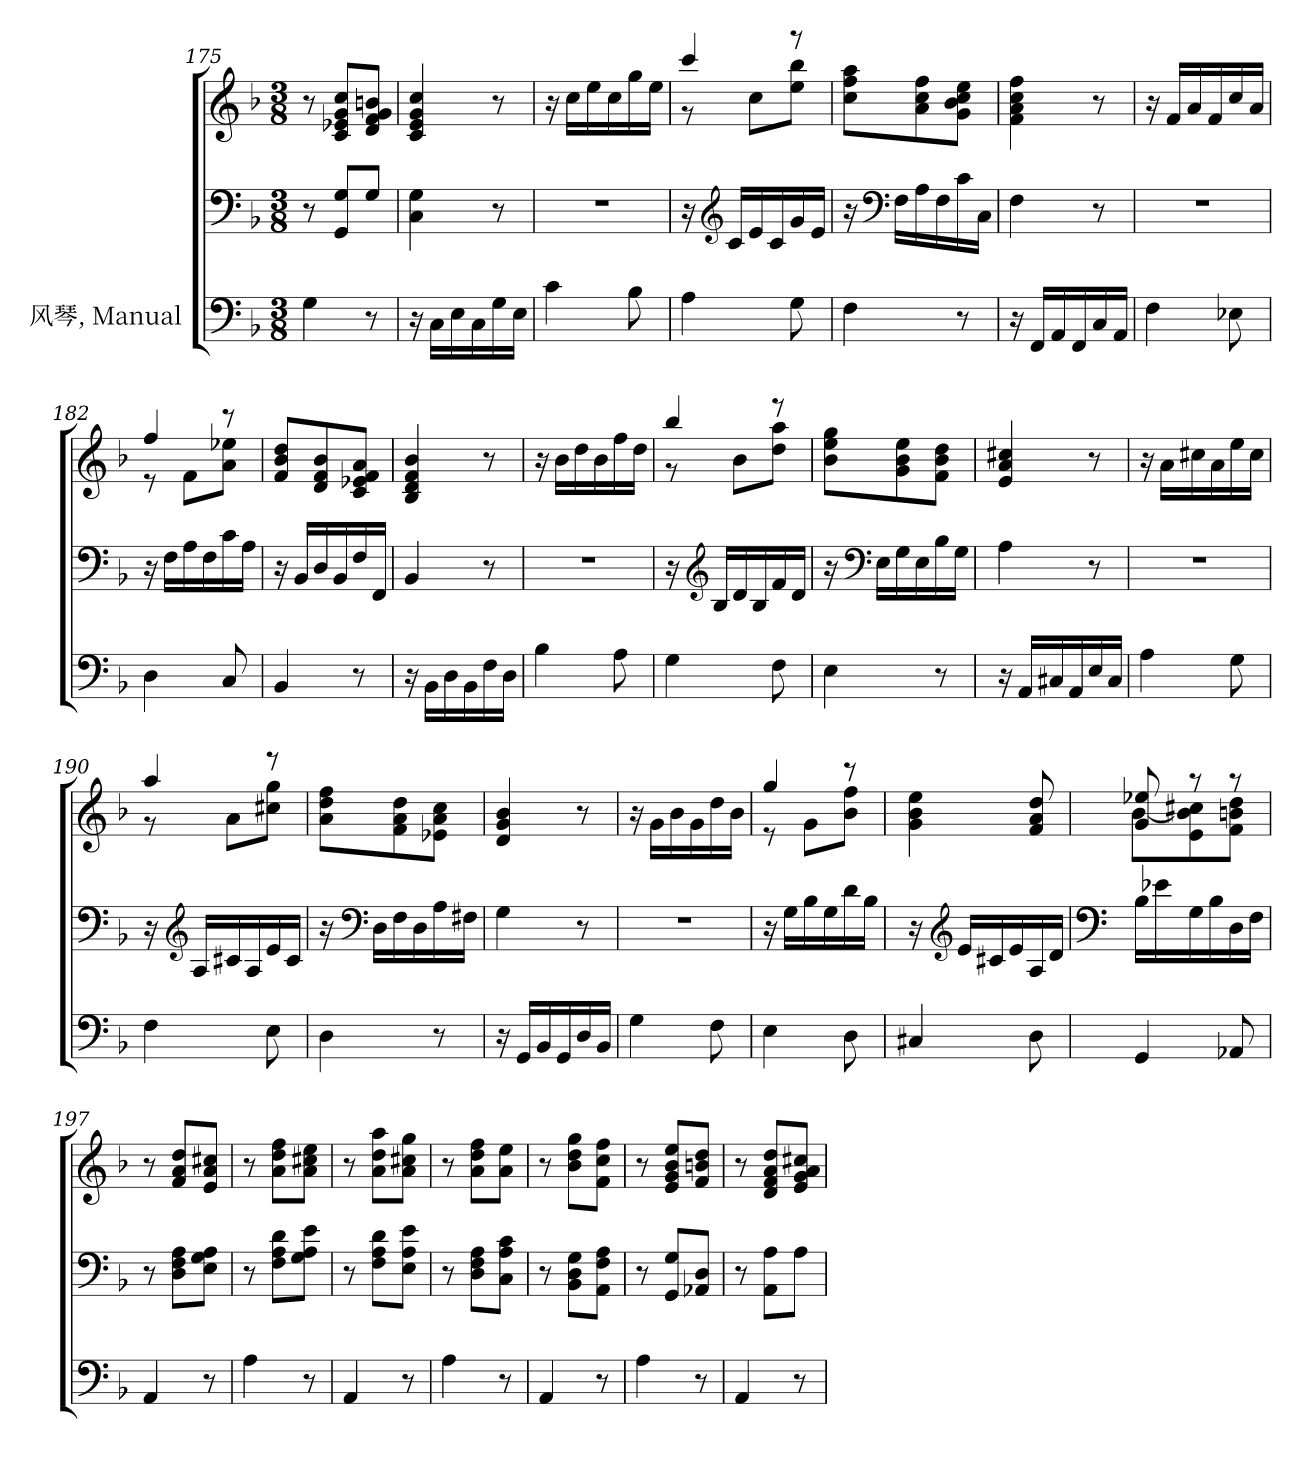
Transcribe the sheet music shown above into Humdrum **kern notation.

**kern	**kern	**kern
*part1	*part1	*part1
*staff3	*staff2	*staff1
*I"风琴, Manual	*	*
*clefF4	*clefF4	*clefG2
*k[b-]	*k[b-]	*k[b-]
*M3/8	*M3/8	*M3/8
=175	=175	=175
4G\	8r	8r
.	8GG/ 8G/L	8c/ 8e-X/ 8g/ 8cc/L
8r	8G/J	8d/ 8f/ 8g/ 8bn/J
=176	=176	=176
16r	4C\ 4G\	4c/ 4e/ 4g/ 4cc/
16C\LL	.	.
16E\	.	.
16C\	.	.
16G\	8r	8r
16E\JJ	.	.
=177	=177	=177
4c\	4.r	16r
.	.	16cc\LL
.	.	16ee\
.	.	16cc\
8B-\	.	16gg\
.	.	16ee\JJ
=178	=178	=178
*	*	*^
4A\	16r	4ccc/	8r
*	*clefG2	*	*
.	16c/LL	.	.
.	16e/	.	8cc\L
.	16c/	.	.
8G\	16g/	8r	8ee\ 8bb-\J
.	16e/JJ	.	.
*	*	*v	*v
=179	=179	=179
4F\	16r	8cc\ 8ff\ 8aa\L
*	*clefF4	*
.	16F\LL	.
.	16A\	8a\ 8cc\ 8ff\
.	16F\	.
8r	16c\	8g\ 8b-\ 8cc\ 8ee\J
.	16C\JJ	.
!!LO:LB:g=z
=180	=180	=180
16r	4F\	4f\ 4a\ 4cc\ 4ff\
16FF/LL	.	.
16AA/	.	.
16FF/	.	.
16C/	8r	8r
16AA/JJ	.	.
=181	=181	=181
4F\	4.r	16r
.	.	16f/LL
.	.	16a/
.	.	16f/
8E-X\	.	16cc/
.	.	16a/JJ
=182	=182	=182
*	*	*^
4D\	16r	4ff/	8r
.	16F\LL	.	.
.	16A\	.	8f\L
.	16F\	.	.
8C/	16c\	8r	8a\ 8ee-X\J
.	16A\JJ	.	.
*	*	*v	*v
=183	=183	=183
4BB-/	16r	8f/ 8b-/ 8dd/L
.	16BB-/LL	.
.	16D/	8d/ 8f/ 8b-/
.	16BB-/	.
8r	16F/	8c/ 8e-X/ 8f/ 8a/J
.	16FF/JJ	.
=184	=184	=184
16r	4BB-/	4B-/ 4d/ 4f/ 4b-/
16BB-\LL	.	.
16D\	.	.
16BB-\	.	.
16F\	8r	8r
16D\JJ	.	.
=185	=185	=185
4B-\	4.r	16r
.	.	16b-\LL
.	.	16dd\
.	.	16b-\
8A\	.	16ff\
.	.	16dd\JJ
!!LO:LB:g=z
=186	=186	=186
*	*	*^
4G\	16r	4bb-/	8r
*	*clefG2	*	*
.	16B-/LL	.	.
.	16d/	.	8b-\L
.	16B-/	.	.
8F\	16f/	8r	8dd\ 8aa\J
.	16d/JJ	.	.
*	*	*v	*v
=187	=187	=187
4E\	16r	8b-\ 8ee\ 8gg\L
*	*clefF4	*
.	16E\LL	.
.	16G\	8g\ 8b-\ 8ee\
.	16E\	.
8r	16B-\	8f\ 8b-\ 8dd\J
.	16G\JJ	.
=188	=188	=188
16r	4A\	4e/ 4a/ 4cc#X/
16AA/LL	.	.
16C#X/	.	.
16AA/	.	.
16E/	8r	8r
16C#/JJ	.	.
=189	=189	=189
4A\	4.r	16r
.	.	16a\LL
.	.	16cc#X\
.	.	16a\
8G\	.	16ee\
.	.	16cc#\JJ
=190	=190	=190
*	*	*^
4F\	16r	4aa/	8r
*	*clefG2	*	*
.	16A/LL	.	.
.	16c#X/	.	8a\L
.	16A/	.	.
8E\	16e/	8r	8cc#X\ 8gg\J
.	16c#/JJ	.	.
*	*	*v	*v
!!LO:LB:g=z
=191	=191	=191
4D\	16r	8a\ 8dd\ 8ff\L
*	*clefF4	*
.	16D\LL	.
.	16F\	8f\ 8a\ 8dd\
.	16D\	.
8r	16A\	8e-X\ 8a\ 8cc\J
.	16F#X\JJ	.
=192	=192	=192
16r	4G\	4d/ 4g/ 4b-/
16GG/LL	.	.
16BB-/	.	.
16GG/	.	.
16D/	8r	8r
16BB-/JJ	.	.
=193	=193	=193
4G\	4.r	16r
.	.	16g\LL
.	.	16b-\
.	.	16g\
8F\	.	16dd\
.	.	16b-\JJ
=194	=194	=194
*	*	*^
4E\	16r	4gg/	8r
.	16G\LL	.	.
.	16B-\	.	8g\L
.	16G\	.	.
8D\	16d\	8r	8b-\ 8ff\J
.	16B-\JJ	.	.
*	*	*v	*v
=195	=195	=195
4C#X/	16r	4g\ 4b-\ 4ee\
*	*clefG2	*
.	16e/LL	.
.	16c#X/	.
.	16e/	.
8D\	16A/	8f/ 8a/ 8dd/
.	16d/JJ	.
!!LO:PB:g=z
=196	=196	=196
*	*clefF4	*
*	*	*^
4GG/	16B-\LL	8g/ 8ee-X/	[8b-\L
.	16e-X\	.	.
.	16G\	8r	8e\ 8b-\] 8cc#X\
.	16B-\	.	.
8AA-X/	16D\	8r	8f\ 8bn\ 8dd\J
.	16F\JJ	.	.
*	*	*v	*v
=197	=197	=197
4AA/	8r	8r
.	8D\ 8F\ 8A\L	8f/ 8a/ 8dd/L
8r	8E\ 8G\ 8A\J	8e/ 8a/ 8cc#X/J
=198	=198	=198
4A\	8r	8r
.	8F\ 8A\ 8d\L	8a\ 8dd\ 8ff\L
8r	8G\ 8A\ 8e\J	8a\ 8cc#X\ 8ee\J
=199	=199	=199
4AA/	8r	8r
.	8F\ 8A\ 8d\L	8a\ 8dd\ 8aa\L
8r	8E\ 8A\ 8e\J	8a\ 8cc#X\ 8gg\J
=200	=200	=200
4A\	8r	8r
.	8D\ 8F\ 8A\L	8a\ 8dd\ 8ff\L
8r	8C\ 8A\ 8c\J	8a\ 8ee\J
=201	=201	=201
4AA/	8r	8r
.	8BB-\ 8D\ 8G\L	8b-\ 8dd\ 8gg\L
8r	8AA\ 8F\ 8A\J	8f\ 8cc\ 8ff\J
=202	=202	=202
4A\	8r	8r
.	8GG/ 8G/L	8e/ 8g/ 8b-/ 8ee/L
8r	8AA-X/ 8D/J	8f/ 8bn/ 8dd/J
=203	=203	=203
4AA/	8r	8r
.	8AA\ 8A\L	8d/ 8f/ 8a/ 8dd/L
8r	8A\J	8e/ 8g/ 8a/ 8cc#X/J
=	=	=
*-	*-	*-
